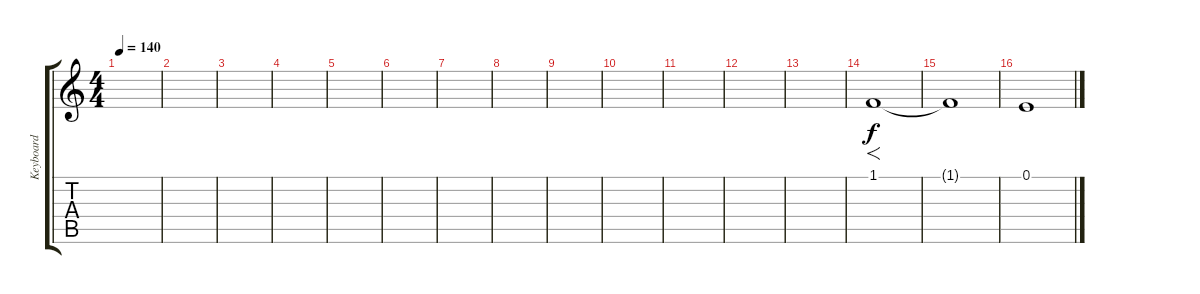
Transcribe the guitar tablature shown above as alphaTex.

\track ("Keyboard" "Keyboard") {instrument pad2warm}
\staff {score tabs}
\tuning (E4 B3 G3 D3 A2 E2) {hide}
\ts (4 4)
\tempo 140
\clef g2
\ks c
|
|
|
|
|
|
|
|
|
|
|
|
|
1.1.1{f} |
1.1{t}.1 |
0.1.1
